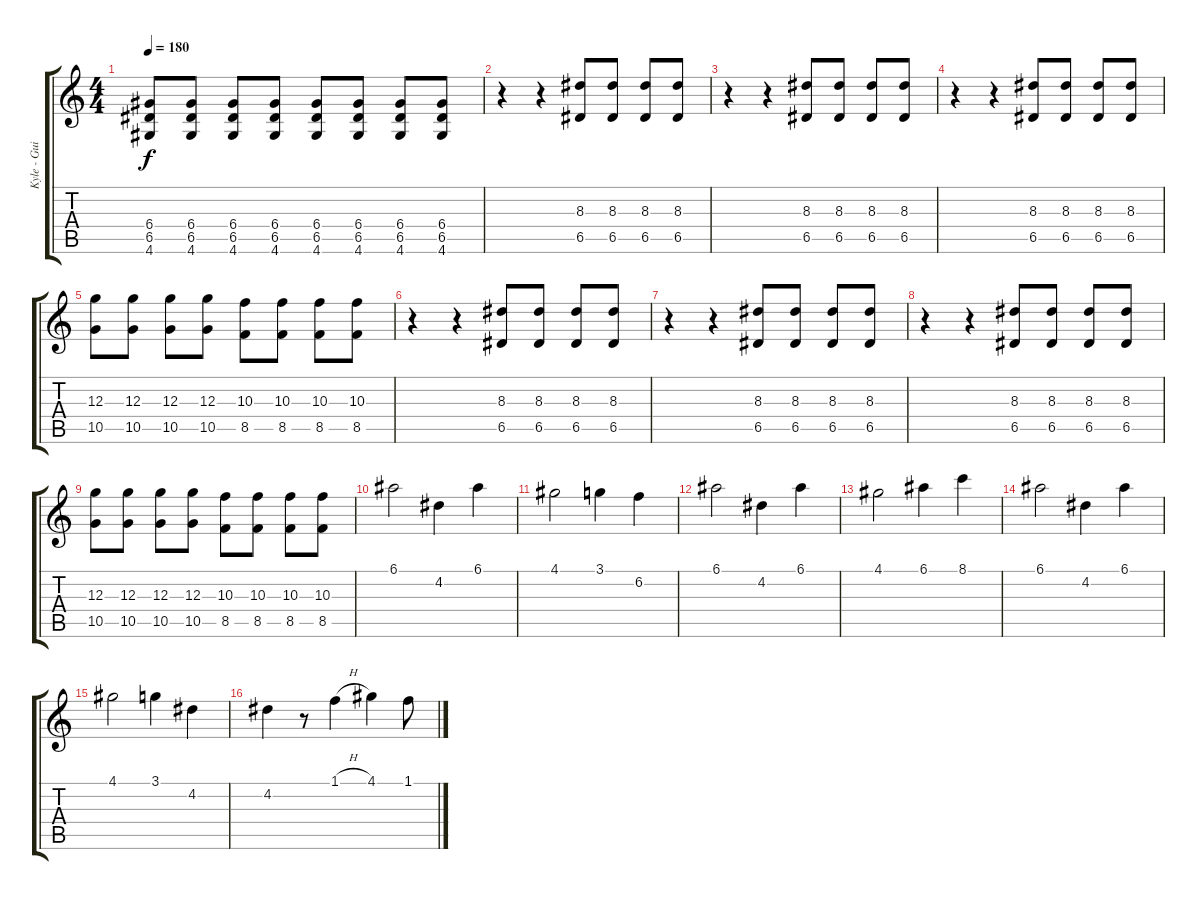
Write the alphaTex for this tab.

\track ("Kyle - Guitar" "Kyle - Gui") {instrument distortionguitar}
\staff {score tabs}
\tuning (E4 B3 G3 D3 A2 E2) {hide}
\ts (4 4)
\tempo 180
\clef g2
\ks c
(6.4 6.5 4.6).8{dy f} (6.4 6.5 4.6).8 (6.4 6.5 4.6).8 (6.4 6.5 4.6).8 (6.4 6.5 4.6).8 (6.4 6.5 4.6).8 (6.4 6.5 4.6).8 (6.4 6.5 4.6).8 |
r.4 r.4 (8.3 6.5).8 (8.3 6.5).8 (8.3 6.5).8 (8.3 6.5).8 |
r.4 r.4 (8.3 6.5).8 (8.3 6.5).8 (8.3 6.5).8 (8.3 6.5).8 |
r.4 r.4 (8.3 6.5).8 (8.3 6.5).8 (8.3 6.5).8 (8.3 6.5).8 |
(12.3 10.5).8 (12.3 10.5).8 (12.3 10.5).8 (12.3 10.5).8 (10.3 8.5).8 (10.3 8.5).8 (10.3 8.5).8 (10.3 8.5).8 |
r.4 r.4 (8.3 6.5).8 (8.3 6.5).8 (8.3 6.5).8 (8.3 6.5).8 |
r.4 r.4 (8.3 6.5).8 (8.3 6.5).8 (8.3 6.5).8 (8.3 6.5).8 |
r.4 r.4 (8.3 6.5).8 (8.3 6.5).8 (8.3 6.5).8 (8.3 6.5).8 |
(12.3 10.5).8 (12.3 10.5).8 (12.3 10.5).8 (12.3 10.5).8 (10.3 8.5).8 (10.3 8.5).8 (10.3 8.5).8 (10.3 8.5).8 |
6.1.2 4.2.4 6.1.4 |
4.1.2 3.1.4 6.2.4 |
6.1.2 4.2.4 6.1.4 |
4.1.2 6.1.4 8.1.4 |
6.1.2 4.2.4 6.1.4 |
4.1.2 3.1.4 4.2.4 |
4.2.4 r.8 1.1{h}.4 4.1.4 1.1.8
